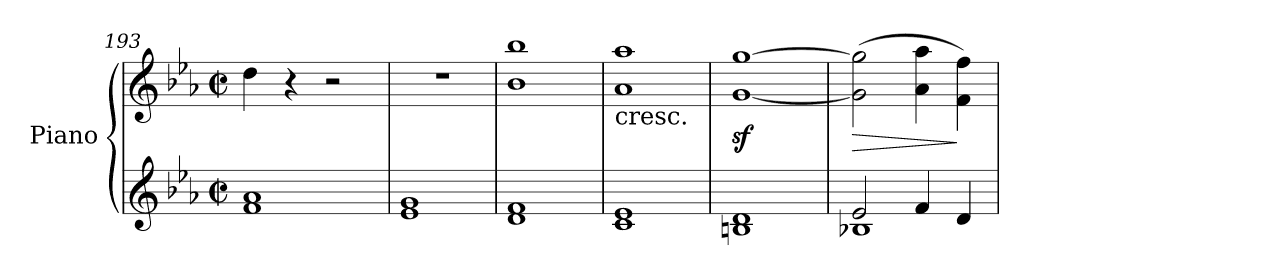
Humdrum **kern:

**kern	**kern	**dynam
*part1	*part1	*part1
*staff2	*staff1	*staff1/2
*I"Piano	*	*
*I'Pno	*	*
*clefG2	*clefG2	*
*k[b-e-a-]	*k[b-e-a-]	*
*E-:	*E-:	*
*M2/2	*M2/2	*
*met(c|)	*met(c|)	*
=193	=193	=193
1f 1a-	4dd\	.
.	4r	.
.	2r	.
=194	=194	=194
1e- 1g	1r	.
=195	=195	=195
1d 1f	1b- 1bb-	.
=196	=196	=196
!	!LO:TX:b:t=cresc.	!
1c 1e-	1a- 1aa-	.
=197	=197	=197
1Bn 1d	[1gz< [1ggz<	.
=198	=198	=198
*^	*	*
!	!	!	!LO:HP:b
2e-/	1B-X	(>2g\] 2gg\]	>
4f/	.	4a-\ 4aa-\	.
4d/	.	4f\ 4ff\)	]
*v	*v	*	*
=	=	=
*-	*-	*-
